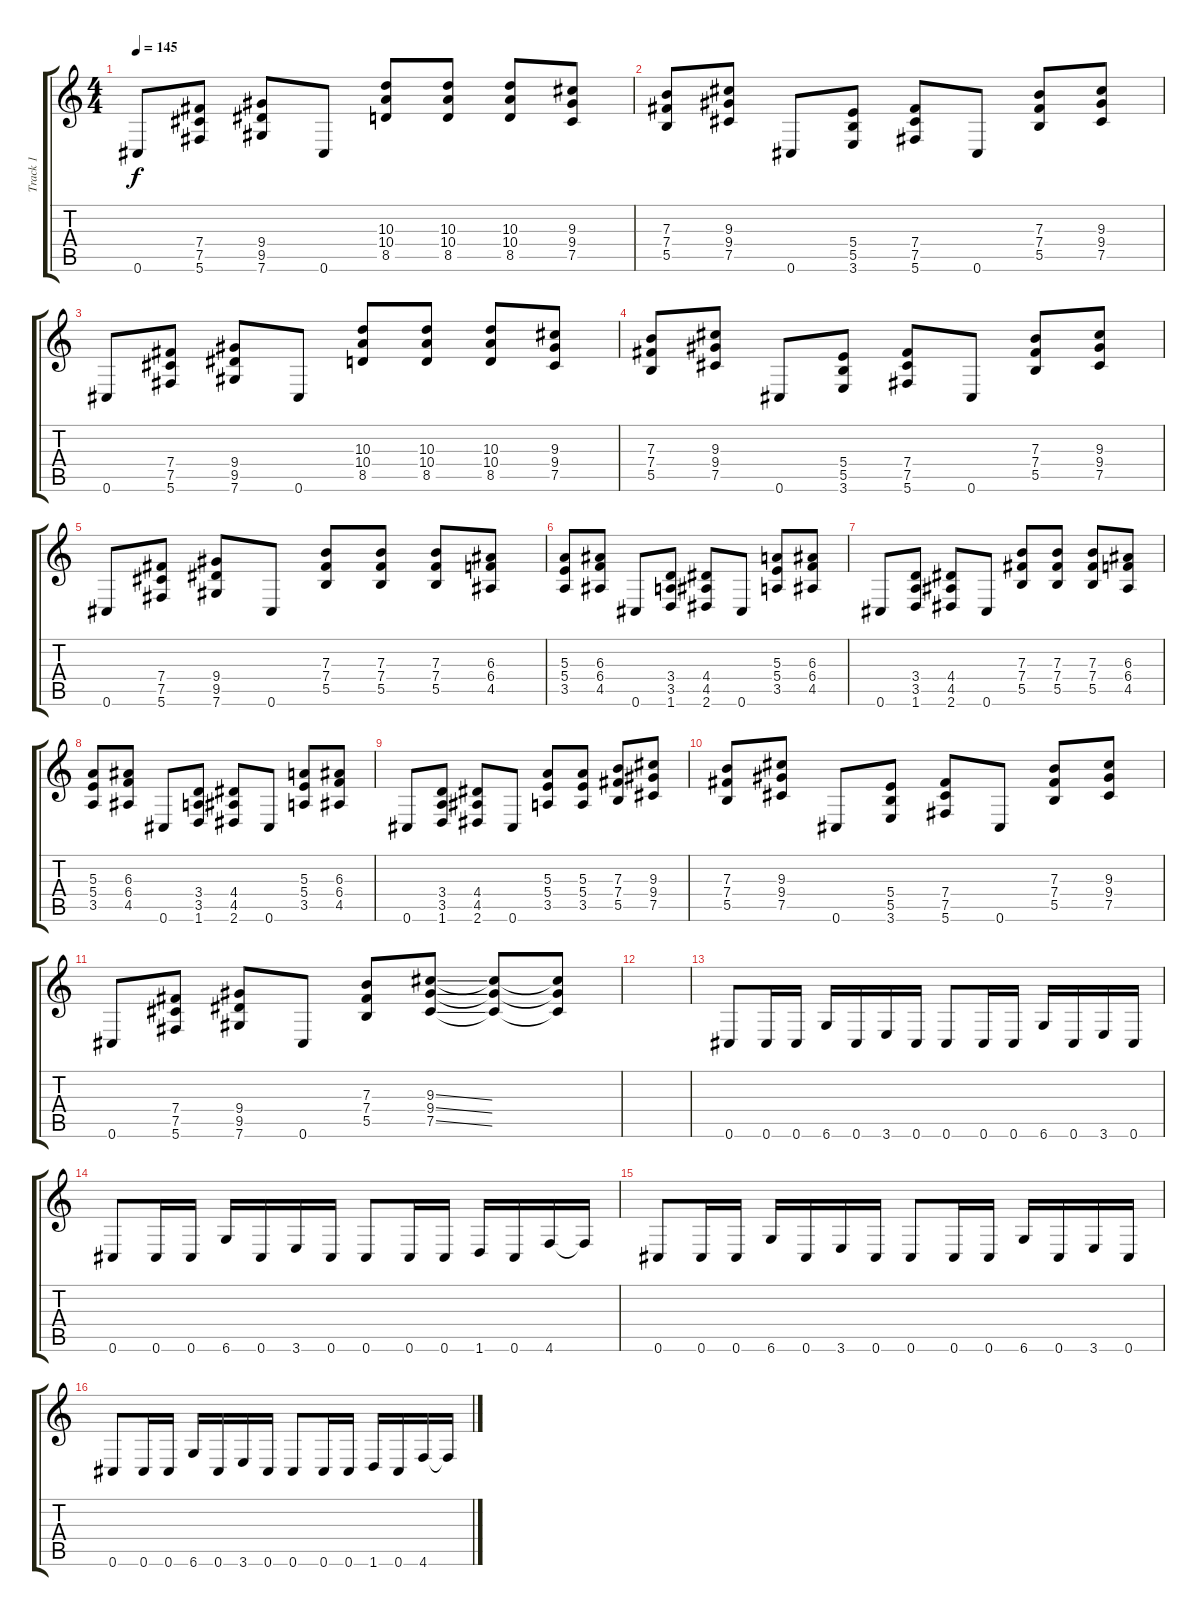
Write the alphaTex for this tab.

\track ("Track 1" "Track 1") {instrument distortionguitar}
\staff {score tabs}
\tuning (Db4 Ab3 E3 B2 Gb2 Db2) {hide}
\ts (4 4)
\tempo 145
\clef g2
\ks c
0.6.8{dy f} (7.4 7.5 5.6).8 (9.4 9.5 7.6).8 0.6.8 (10.3 10.4 8.5).8 (10.3 10.4 8.5).8 (10.3 10.4 8.5).8 (9.3 9.4 7.5).8 |
(7.3 7.4 5.5).8 (9.3 9.4 7.5).8 0.6.8 (5.4 5.5 3.6).8 (7.4 7.5 5.6).8 0.6.8 (7.3 7.4 5.5).8 (9.3 9.4 7.5).8 |
0.6.8 (7.4 7.5 5.6).8 (9.4 9.5 7.6).8 0.6.8 (10.3 10.4 8.5).8 (10.3 10.4 8.5).8 (10.3 10.4 8.5).8 (9.3 9.4 7.5).8 |
(7.3 7.4 5.5).8 (9.3 9.4 7.5).8 0.6.8 (5.4 5.5 3.6).8 (7.4 7.5 5.6).8 0.6.8 (7.3 7.4 5.5).8 (9.3 9.4 7.5).8 |
0.6.8 (7.4 7.5 5.6).8 (9.4 9.5 7.6).8 0.6.8 (7.3 7.4 5.5).8 (7.3 7.4 5.5).8 (7.3 7.4 5.5).8 (6.3 6.4 4.5).8 |
(5.3 5.4 3.5).8 (6.3 6.4 4.5).8 0.6.8 (3.4 3.5 1.6).8 (4.4 4.5 2.6).8 0.6.8 (5.3 5.4 3.5).8 (6.3 6.4 4.5).8 |
0.6.8 (3.4 3.5 1.6).8 (4.4 4.5 2.6).8 0.6.8 (7.3 7.4 5.5).8 (7.3 7.4 5.5).8 (7.3 7.4 5.5).8 (6.3 6.4 4.5).8 |
(5.3 5.4 3.5).8 (6.3 6.4 4.5).8 0.6.8 (3.4 3.5 1.6).8 (4.4 4.5 2.6).8 0.6.8 (5.3 5.4 3.5).8 (6.3 6.4 4.5).8 |
0.6.8 (3.4 3.5 1.6).8 (4.4 4.5 2.6).8 0.6.8 (5.3 5.4 3.5).8 (5.3 5.4 3.5).8 (7.3 7.4 5.5).8 (9.3 9.4 7.5).8 |
(7.3 7.4 5.5).8 (9.3 9.4 7.5).8 0.6.8 (5.4 5.5 3.6).8 (7.4 7.5 5.6).8 0.6.8 (7.3 7.4 5.5).8 (9.3 9.4 7.5).8 |
0.6.8 (7.4 7.5 5.6).8 (9.4 9.5 7.6).8 0.6.8 (7.3 7.4 5.5).8 (9.3{ss} 9.4{ss} 7.5{ss}).8 (9.3{t} 9.4{t} 7.5{t}).8 (9.3{t} 9.4{t} 7.5{t}).8 |
|
0.6.8 0.6.16 0.6.16 6.6.16 0.6.16 3.6.16 0.6.16 0.6.8 0.6.16 0.6.16 6.6.16 0.6.16 3.6.16 0.6.16 |
0.6.8 0.6.16 0.6.16 6.6.16 0.6.16 3.6.16 0.6.16 0.6.8 0.6.16 0.6.16 1.6.16 0.6.16 4.6.16 4.6{t}.16 |
0.6.8 0.6.16 0.6.16 6.6.16 0.6.16 3.6.16 0.6.16 0.6.8 0.6.16 0.6.16 6.6.16 0.6.16 3.6.16 0.6.16 |
0.6.8 0.6.16 0.6.16 6.6.16 0.6.16 3.6.16 0.6.16 0.6.8 0.6.16 0.6.16 1.6.16 0.6.16 4.6.16 4.6{t}.16
